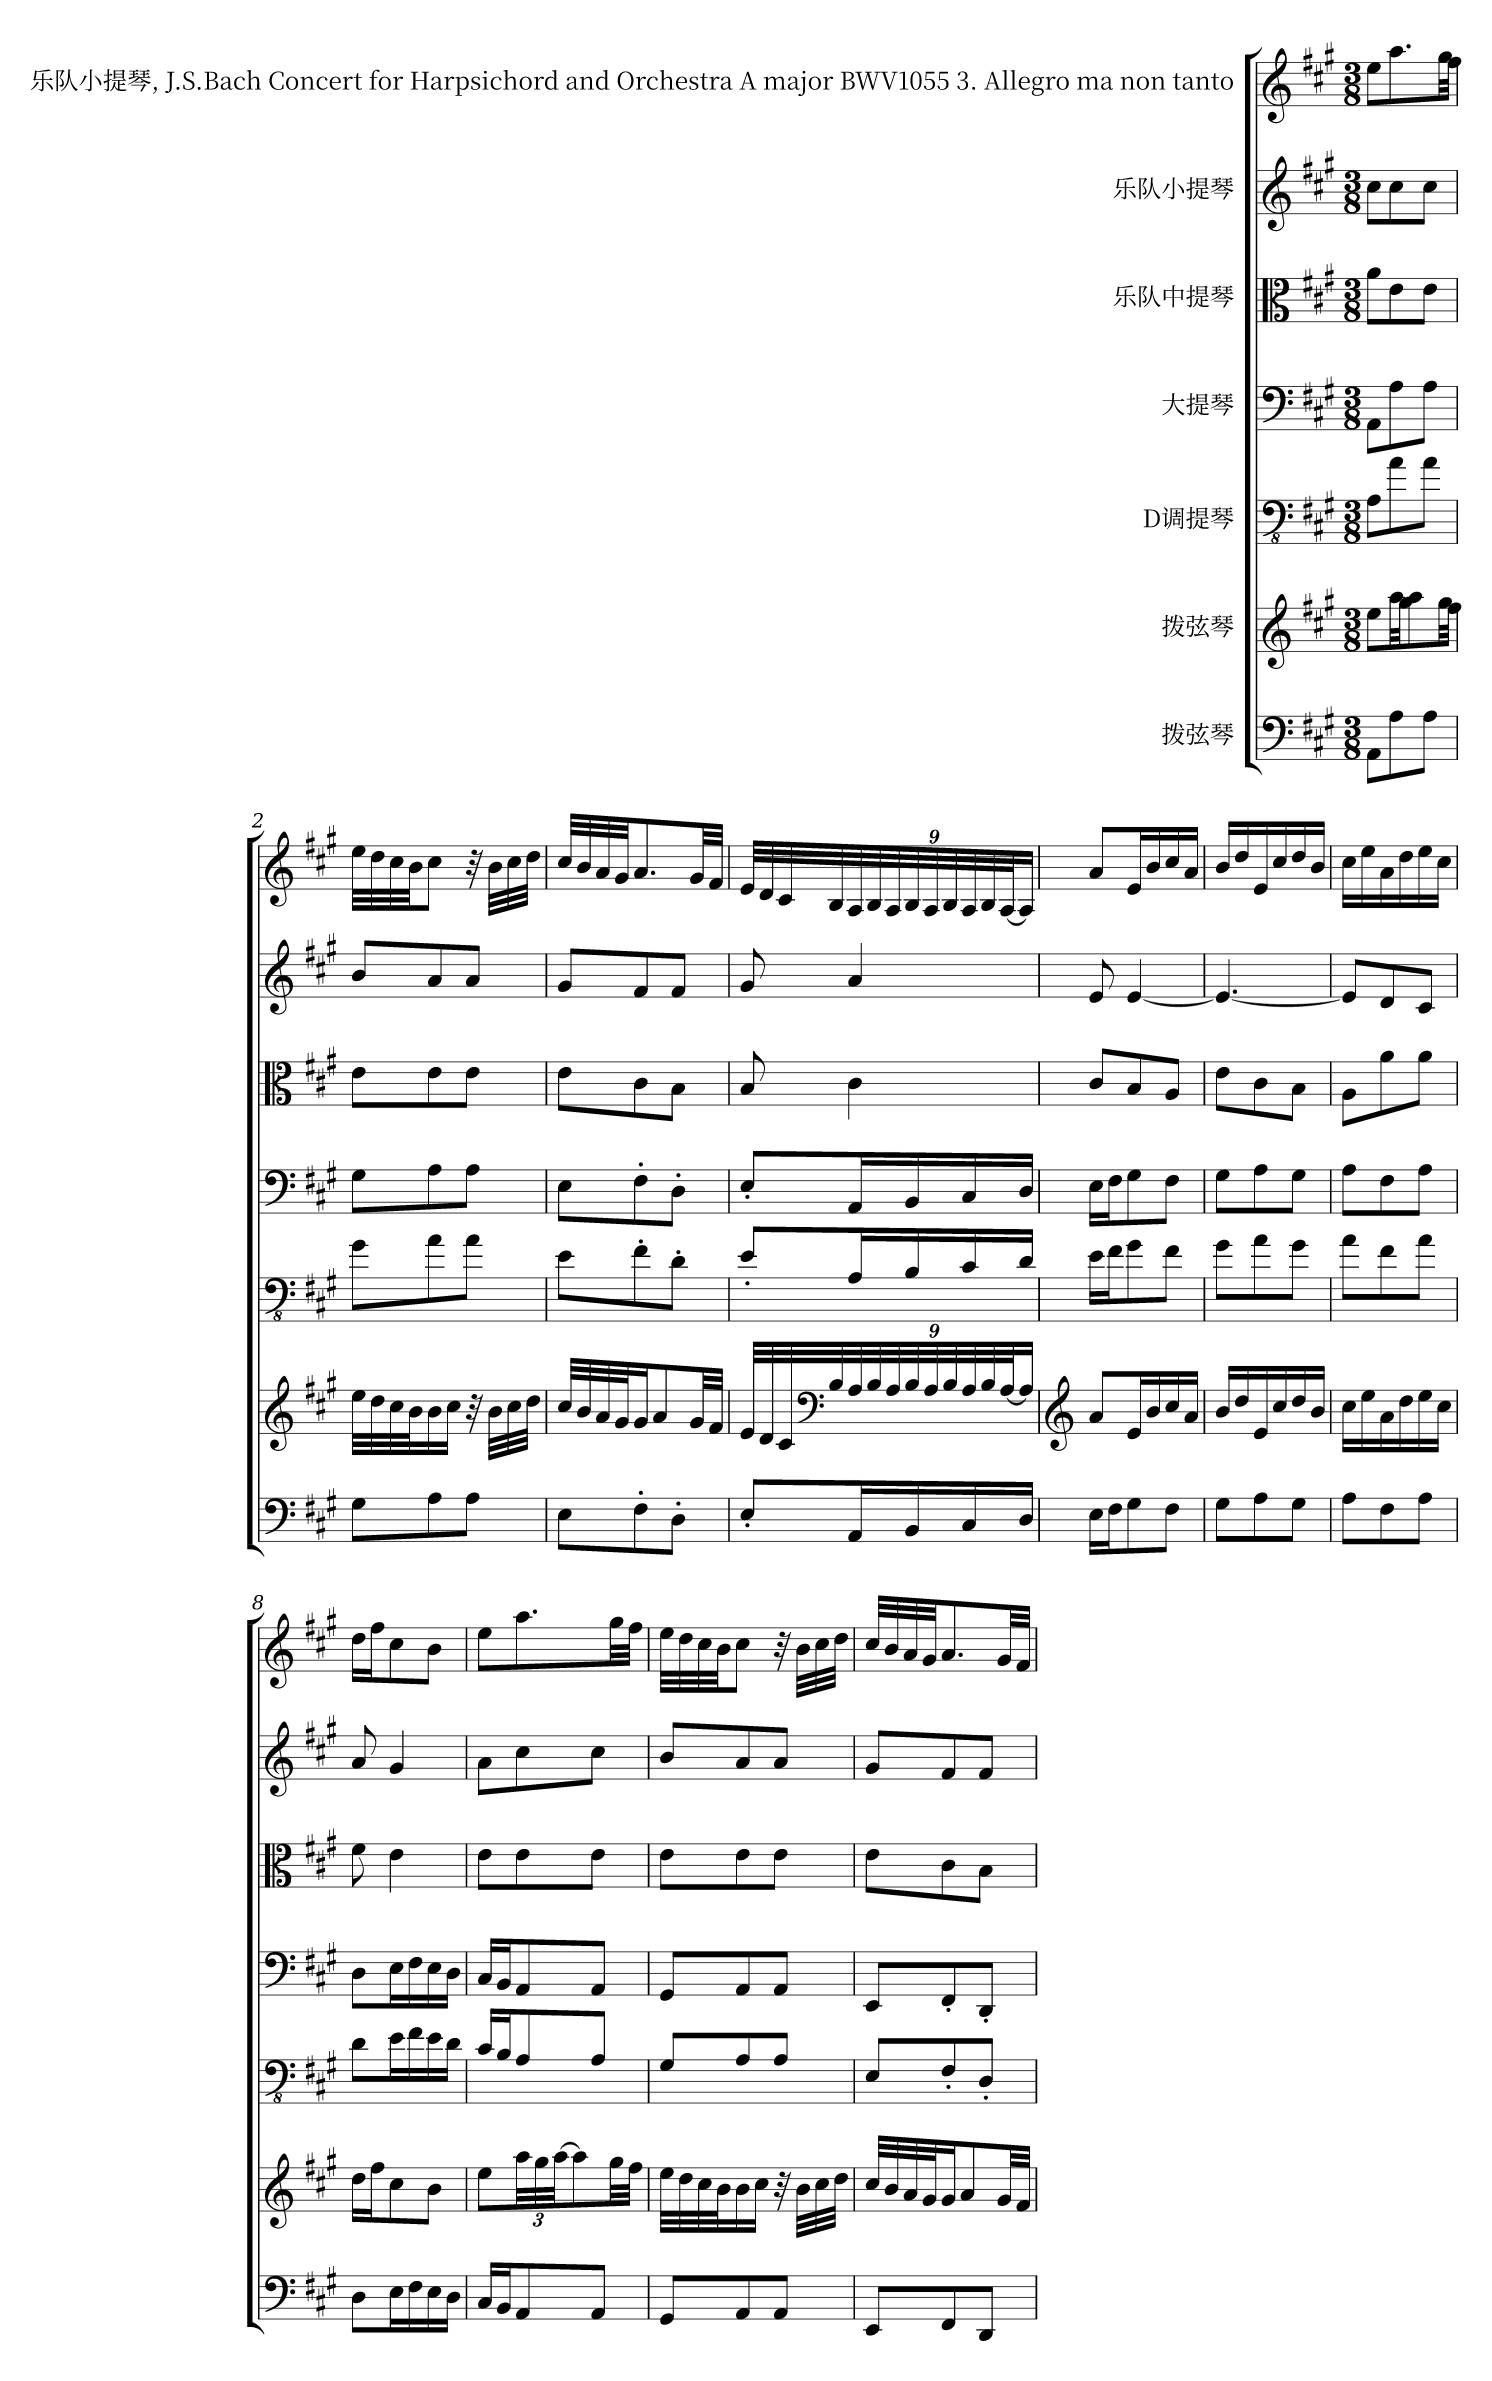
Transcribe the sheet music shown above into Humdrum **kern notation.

**kern	**kern	**kern	**kern	**kern	**kern	**kern
*part7	*part6	*part5	*part4	*part3	*part2	*part1
*staff7	*staff6	*staff5	*staff4	*staff3	*staff2	*staff1
*I"拨弦琴	*I"拨弦琴	*I"D调提琴	*I"大提琴	*I"乐队中提琴	*I"乐队小提琴	*I"乐队小提琴, J.S.Bach Concert for Harpsichord and Orchestra A major BWV1055 3. Allegro ma non tanto
*clefF4	*clefG2	*clefFv4	*clefF4	*clefC3	*clefG2	*clefG2
*	*	*ITrd7c12	*	*	*	*
*k[f#c#g#]	*k[f#c#g#]	*k[f#c#g#]	*k[f#c#g#]	*k[f#c#g#]	*k[f#c#g#]	*k[f#c#g#]
*M3/8	*M3/8	*M3/8	*M3/8	*M3/8	*M3/8	*M3/8
*MM69	*MM69	*MM69	*MM69	*MM69	*MM69	*MM69
=1	=1	=1	=1	=1	=1	=1
8AA\L	8ee\L	8AAA\L	8AA\L	8a\L	8cc#\L	8ee\L
8A\	32aa\LL	8AA\	8A\	8e\	8cc#\	8.aa\
.	32gg#\JJ	.	.	.	.	.
.	8aa\	.	.	.	.	.
8A\J	.	8AA\J	8A\J	8e\J	8cc#\J	.
.	32gg#\LL	.	.	.	.	32gg#\LL
.	32ff#\JJJ	.	.	.	.	32ff#\JJJ
!!LO:PB:g=z
=2	=2	=2	=2	=2	=2	=2
8G#\L	32ee\LLL	8GG#\L	8G#\L	8e\L	8b/L	32ee\LLL
.	32dd\	.	.	.	.	32dd\
.	32cc#\	.	.	.	.	32cc#\
.	32b\J	.	.	.	.	32b\JJ
8A\	16b\	8AA\	8A\	8e\	8a/	8cc#\J
.	16cc#\JJ	.	.	.	.	.
8A\J	32r	8AA\J	8A\J	8e\J	8a/J	32r
.	32b\LLL	.	.	.	.	32b\LLL
.	32cc#\	.	.	.	.	32cc#\
.	32dd\JJJ	.	.	.	.	32dd\JJJ
=3	=3	=3	=3	=3	=3	=3
8E\L	32cc#/LLL	8EE\L	8E\L	8e\L	8g#/L	32cc#/LLL
.	32b/	.	.	.	.	32b/
.	32a/	.	.	.	.	32a/
.	32g#/J	.	.	.	.	32g#/JJ
8F#'\	16g#/J	8FF#'\	8F#'\	8c#\	8f#/	8.a/
.	8a/	.	.	.	.	.
8D'\J	.	8DD'\J	8D'\J	8B\J	8f#/J	.
.	32g#/LL	.	.	.	.	32g#/LL
.	32f#/JJJ	.	.	.	.	32f#/JJJ
=4	=4	=4	=4	=4	=4	=4
8E'/L	32e/LLL	8EE'/L	8E'/L	8B/	8g#/	32e/LLL
.	32d/	.	.	.	.	32d/
.	32c#/	.	.	.	.	32c#/
*	*clefF4	*	*	*	*	*
.	32B/	.	.	.	.	32B/
*	*Xbrackettup	*	*	*	*	*Xbrackettup
16AA/L	48A/	16AAA/L	16AA/L	4c#\	4a/	48A/
.	48B/	.	.	.	.	48B/
.	48A/	.	.	.	.	48A/
16BB/	48B/	16BBB/	16BB/	.	.	48B/
.	48A/	.	.	.	.	48A/
.	48B/	.	.	.	.	48B/
16C#/	48A/	16CC#/	16C#/	.	.	48A/
.	48B/	.	.	.	.	48B/
.	[48A/J	.	.	.	.	[48A/J
16D/JJ	16A/JJ]	16DD/JJ	16D/JJ	.	.	16A/JJ]
!!LO:PB:g=z
=5	=5	=5	=5	=5	=5	=5
*	*clefG2	*	*	*	*	*
16E\LL	8a/L	16EE\LL	16E\LL	8c#/L	8e/	8a/L
16F#\J	.	16FF#\J	16F#\J	.	.	.
8G#\	16e/L	8GG#\	8G#\	8B/	[4e/	16e/L
.	16b/	.	.	.	.	16b/
8F#\J	16cc#/	8FF#\J	8F#\J	8A/J	.	16cc#/
.	16a/JJ	.	.	.	.	16a/JJ
=6	=6	=6	=6	=6	=6	=6
8G#\L	16b/LL	8GG#\L	8G#\L	8e\L	4.e/_	16b/LL
.	16dd/	.	.	.	.	16dd/
8A\	16e/	8AA\	8A\	8c#\	.	16e/
.	16cc#/	.	.	.	.	16cc#/
8G#\J	16dd/	8GG#\J	8G#\J	8B\J	.	16dd/
.	16b/JJ	.	.	.	.	16b/JJ
=7	=7	=7	=7	=7	=7	=7
8A\L	16cc#\LL	8AA\L	8A\L	8A\L	8e/L]	16cc#\LL
.	16ee\	.	.	.	.	16ee\
8F#\	16a\	8FF#\	8F#\	8a\	8d/	16a\
.	16dd\	.	.	.	.	16dd\
8A\J	16ee\	8AA\J	8A\J	8a\J	8c#/J	16ee\
.	16cc#\JJ	.	.	.	.	16cc#\JJ
=8	=8	=8	=8	=8	=8	=8
8D\L	16dd\LL	8DD\L	8D\L	8f#\	8a/	16dd\LL
.	16ff#\J	.	.	.	.	16ff#\J
16E\L	8cc#\	16EE\L	16E\L	4e\	4g#/	8cc#\
16F#\	.	16FF#\	16F#\	.	.	.
16E\	8b\J	16EE\	16E\	.	.	8b\J
16D\JJ	.	16DD\JJ	16D\JJ	.	.	.
=9	=9	=9	=9	=9	=9	=9
16C#/LL	8ee\L	16CC#/LL	16C#/LL	8e\L	8a\L	8ee\L
16BB/J	.	16BBB/J	16BB/J	.	.	.
8AA/	48aa\LL	8AAA/	8AA/	8e\	8cc#\	8.aa\
.	48gg#\	.	.	.	.	.
.	[48aa\JJ	.	.	.	.	.
.	8aa\]	.	.	.	.	.
8AA/J	.	8AAA/J	8AA/J	8e\J	8cc#\J	.
.	32gg#\LL	.	.	.	.	32gg#\LL
.	32ff#\JJJ	.	.	.	.	32ff#\JJJ
!!LO:PB:g=z
=10	=10	=10	=10	=10	=10	=10
8GG#/L	32ee\LLL	8GGG#/L	8GG#/L	8e\L	8b/L	32ee\LLL
.	32dd\	.	.	.	.	32dd\
.	32cc#\	.	.	.	.	32cc#\
.	32b\J	.	.	.	.	32b\JJ
8AA/	16b\	8AAA/	8AA/	8e\	8a/	8cc#\J
.	16cc#\JJ	.	.	.	.	.
8AA/J	32r	8AAA/J	8AA/J	8e\J	8a/J	32r
.	32b\LLL	.	.	.	.	32b\LLL
.	32cc#\	.	.	.	.	32cc#\
.	32dd\JJJ	.	.	.	.	32dd\JJJ
=11	=11	=11	=11	=11	=11	=11
8EE/L	32cc#/LLL	8EEE/L	8EE/L	8e\L	8g#/L	32cc#/LLL
.	32b/	.	.	.	.	32b/
.	32a/	.	.	.	.	32a/
.	32g#/J	.	.	.	.	32g#/JJ
8FF#/	16g#/J	8FFF#'/	8FF#'/	8c#\	8f#/	8.a/
.	8a/	.	.	.	.	.
8DD/J	.	8DDD'/J	8DD'/J	8B\J	8f#/J	.
.	32g#/LL	.	.	.	.	32g#/LL
.	32f#/JJJ	.	.	.	.	32f#/JJJ
=	=	=	=	=	=	=
*-	*-	*-	*-	*-	*-	*-
